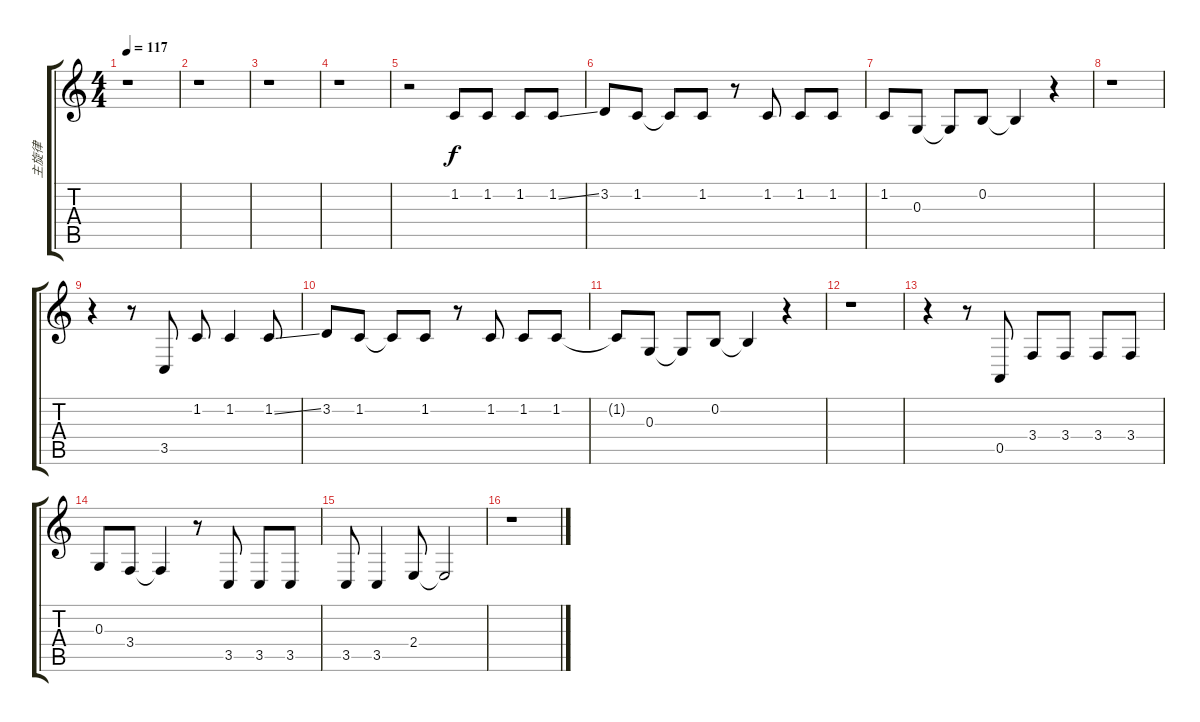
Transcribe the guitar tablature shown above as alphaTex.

\track ("主旋律" "主旋律") {instrument tangoaccordion}
\staff {score tabs}
\tuning (E4 B3 G3 D3 A2 E2) {hide}
\ts (4 4)
\tempo 117
\clef g2
\ks c
r.1{dy f} |
r.1 |
r.1 |
r.1 |
r.2 1.2.8 1.2.8 1.2.8 1.2{ss}.8 |
3.2.8 1.2.8 1.2{t}.8 1.2.8 r.8 1.2.8 1.2.8 1.2.8 |
1.2.8 0.3.8 0.3{t}.8 0.2.8 0.2{t}.4 r.4 |
r.1 |
r.4 r.8 3.5.8 1.2.8 1.2.4 1.2{ss}.8 |
3.2.8 1.2.8 1.2{t}.8 1.2.8 r.8 1.2.8 1.2.8 1.2.8 |
1.2{t}.8 0.3.8 0.3{t}.8 0.2.8 0.2{t}.4 r.4 |
r.1 |
r.4 r.8 0.5.8 3.4.8 3.4.8 3.4.8 3.4.8 |
0.3.8 3.4.8 3.4{t}.4 r.8 3.5.8 3.5.8 3.5.8 |
3.5.8 3.5.4 2.4.8 2.4{t}.2 |
r.1
